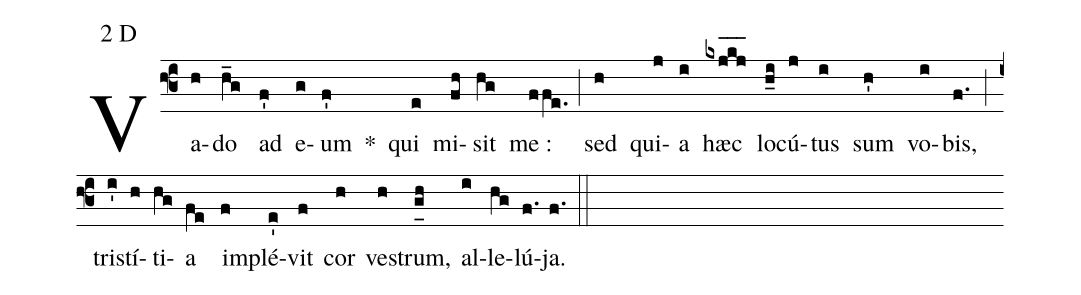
mode:2 D;
%%
(f3) Va(h)do(h_g) ad(f') e(g)um(f') *() qui(e) mi(fh)sit(hg) me :(ffe.) (;) sed(h) qui(j)a(i) hæc(kxj_[hl:1]k_[hl:1]j_[hl:1]) lo(h_i)cú(j)tus(i) sum(h') vo(i)bis,(f.) (;) tri(i')stí(h)ti(hg)a(fe) im(f)plé(e')vit(f) cor(h) ve(h)strum,(g_[uh:l]h) al(i)le(hg)lú(f.)ja.(f.) (::)
